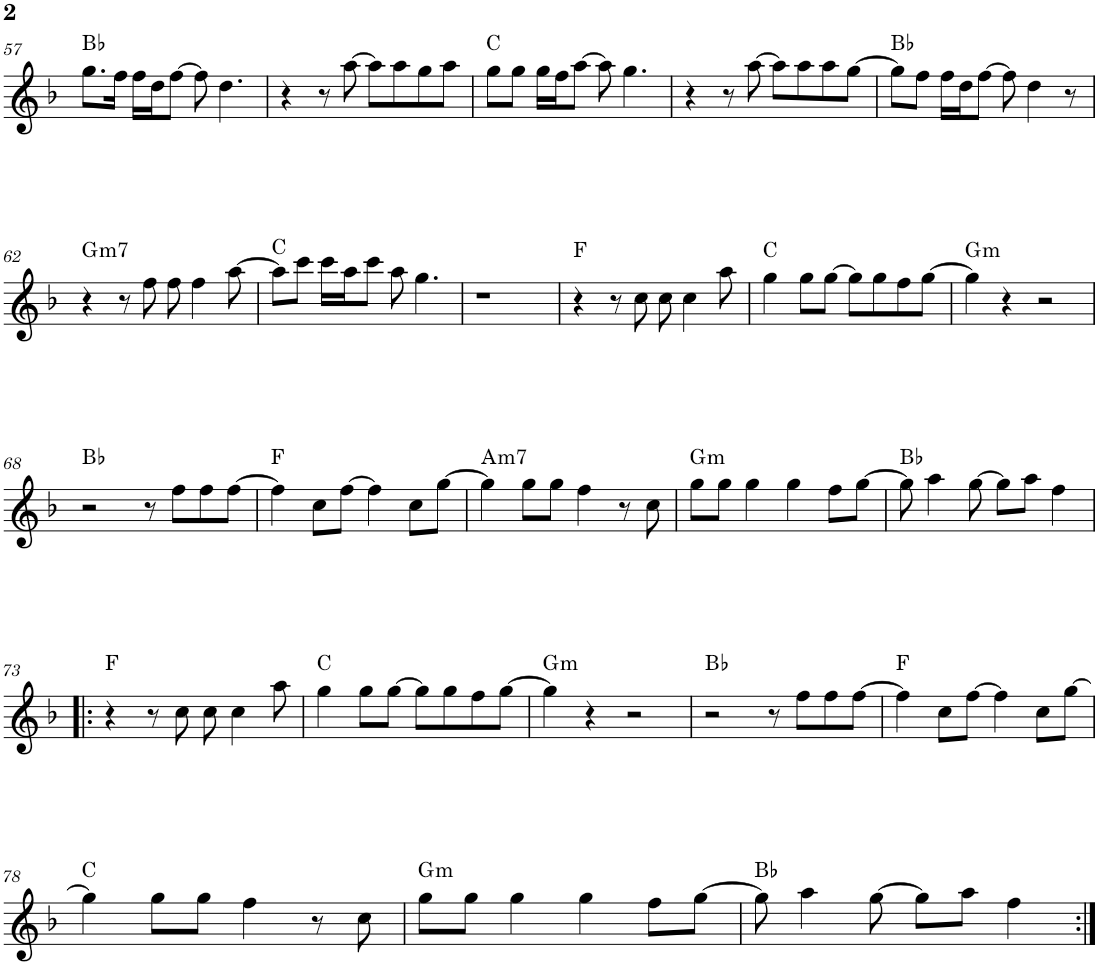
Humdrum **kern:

**kern	**harte
*part1	*part1
*staff1	*
*I"P1	*
!!LO:PB:g=z
*clefG2	*
*k[b-]	*
*M4/4	*
=57	=57
8.gg\L	Bb:maj
16ff\Jk	.
16ff\LL	.
16dd\J	.
[8ff\J	.
8ff\]	.
4.dd\	.
=58	=58
4r	.
8r	.
[8aa\	.
8aa\L]	.
8aa\	.
8gg\	.
8aa\J	.
=59	=59
8gg\L	C:maj
8gg\J	.
16gg\LL	.
16ff\J	.
[8aa\J	.
8aa\]	.
4.gg\	.
=60	=60
4r	.
8r	.
[8aa\	.
8aa\L]	.
8aa\	.
8aa\	.
[8gg\J	.
=61	=61
8gg\L]	Bb:maj
8ff\J	.
16ff\LL	.
16dd\J	.
[8ff\J	.
8ff\]	.
4dd\	.
8r	.
!!LO:LB:g=z
=62	=62
!	!LO:H:kt=m7
4r	G:min7
8r	.
8ff\	.
8ff\	.
4ff\	.
[8aa\	.
=63	=63
8aa\L]	C:maj
8ccc\J	.
16ccc\LL	.
16aa\J	.
8ccc\J	.
8aa\	.
4.gg\	.
=64	=64
1r	.
=65	=65
4r	F:maj
8r	.
8cc\	.
8cc\	.
4cc\	.
8aa\	.
=66	=66
4gg\	C:maj
8gg\L	.
[8gg\J	.
8gg\L]	.
8gg\	.
8ff\	.
[8gg\J	.
=67	=67
!	!LO:H:kt=m
4gg\]	G:min
4r	.
2r	.
!!LO:LB:g=z
=68	=68
2r	Bb:maj
8r	.
8ff\L	.
8ff\	.
[8ff\J	.
=69	=69
4ff\]	F:maj
8cc\L	.
[8ff\J	.
4ff\]	.
8cc\L	.
[8gg\J	.
=70	=70
!	!LO:H:kt=m7
4gg\]	A:min7
8gg\L	.
8gg\J	.
4ff\	.
8r	.
8cc\	.
=71	=71
!	!LO:H:kt=m
8gg\L	G:min
8gg\J	.
4gg\	.
4gg\	.
8ff\L	.
[8gg\J	.
=72	=72
8gg\]	Bb:maj
4aa\	.
[8gg\	.
8gg\L]	.
8aa\J	.
4ff\	.
!!LO:LB:g=z
=73!|:	=73!|:
4r	F:maj
8r	.
8cc\	.
8cc\	.
4cc\	.
8aa\	.
=74	=74
4gg\	C:maj
8gg\L	.
[8gg\J	.
8gg\L]	.
8gg\	.
8ff\	.
[8gg\J	.
=75	=75
!	!LO:H:kt=m
4gg\]	G:min
4r	.
2r	.
=76	=76
2r	Bb:maj
8r	.
8ff\L	.
8ff\	.
[8ff\J	.
=77	=77
4ff\]	F:maj
8cc\L	.
[8ff\J	.
4ff\]	.
8cc\L	.
[8gg\J	.
!!LO:LB:g=z
=78	=78
4gg\]	C:maj
8gg\L	.
8gg\J	.
4ff\	.
8r	.
8cc\	.
=79	=79
!	!LO:H:kt=m
8gg\L	G:min
8gg\J	.
4gg\	.
4gg\	.
8ff\L	.
[8gg\J	.
=80	=80
8gg\]	Bb:maj
4aa\	.
[8gg\	.
8gg\L]	.
8aa\J	.
4ff\	.
=:|!	=:|!
*-	*-
